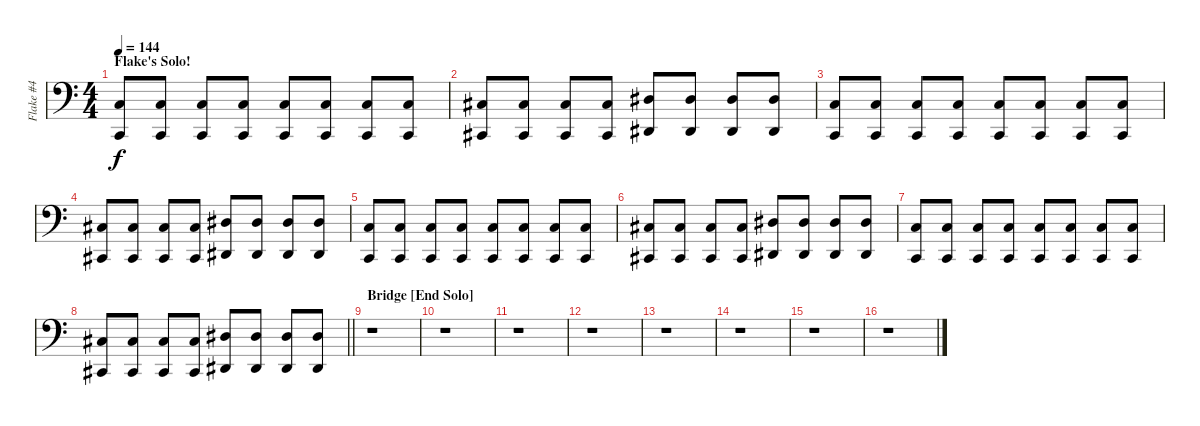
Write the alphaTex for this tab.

\track ("Flake #4" "Flake #4") {instrument synthbass2}
\staff {score}
\tuning (G2 D2 A1 E1 B0) {hide}
\ts (4 4)
\section ("" "Flake's Solo!")
\tempo 144
\clef f4
\ks c
(3.3 1.5).8{dy f volume 16 instrument synthbass1} (3.3 1.5).8 (3.3 1.5).8 (3.3 1.5).8 (3.3 1.5).8 (3.3 1.5).8 (3.3 1.5).8 (3.3 1.5).8 |
(4.3 2.5).8 (4.3 2.5).8 (4.3 2.5).8 (4.3 2.5).8 (6.3 4.5).8 (6.3 4.5).8 (6.3 4.5).8 (6.3 4.5).8 |
(3.3 1.5).8 (3.3 1.5).8 (3.3 1.5).8 (3.3 1.5).8 (3.3 1.5).8 (3.3 1.5).8 (3.3 1.5).8 (3.3 1.5).8 |
(4.3 2.5).8 (4.3 2.5).8 (4.3 2.5).8 (4.3 2.5).8 (6.3 4.5).8 (6.3 4.5).8 (6.3 4.5).8 (6.3 4.5).8 |
(3.3 1.5).8 (3.3 1.5).8 (3.3 1.5).8 (3.3 1.5).8 (3.3 1.5).8 (3.3 1.5).8 (3.3 1.5).8 (3.3 1.5).8 |
(4.3 2.5).8 (4.3 2.5).8 (4.3 2.5).8 (4.3 2.5).8 (6.3 4.5).8 (6.3 4.5).8 (6.3 4.5).8 (6.3 4.5).8 |
(3.3 1.5).8 (3.3 1.5).8 (3.3 1.5).8 (3.3 1.5).8 (3.3 1.5).8 (3.3 1.5).8 (3.3 1.5).8 (3.3 1.5).8 |
\barLineRight lightlight
(4.3 2.5).8 (4.3 2.5).8 (4.3 2.5).8 (4.3 2.5).8 (6.3 4.5).8 (6.3 4.5).8 (6.3 4.5).8 (6.3 4.5).8 |
\section ("" "Bridge [End Solo]")
r.1 |
r.1 |
r.1 |
r.1 |
r.1 |
r.1 |
r.1 |
r.1
